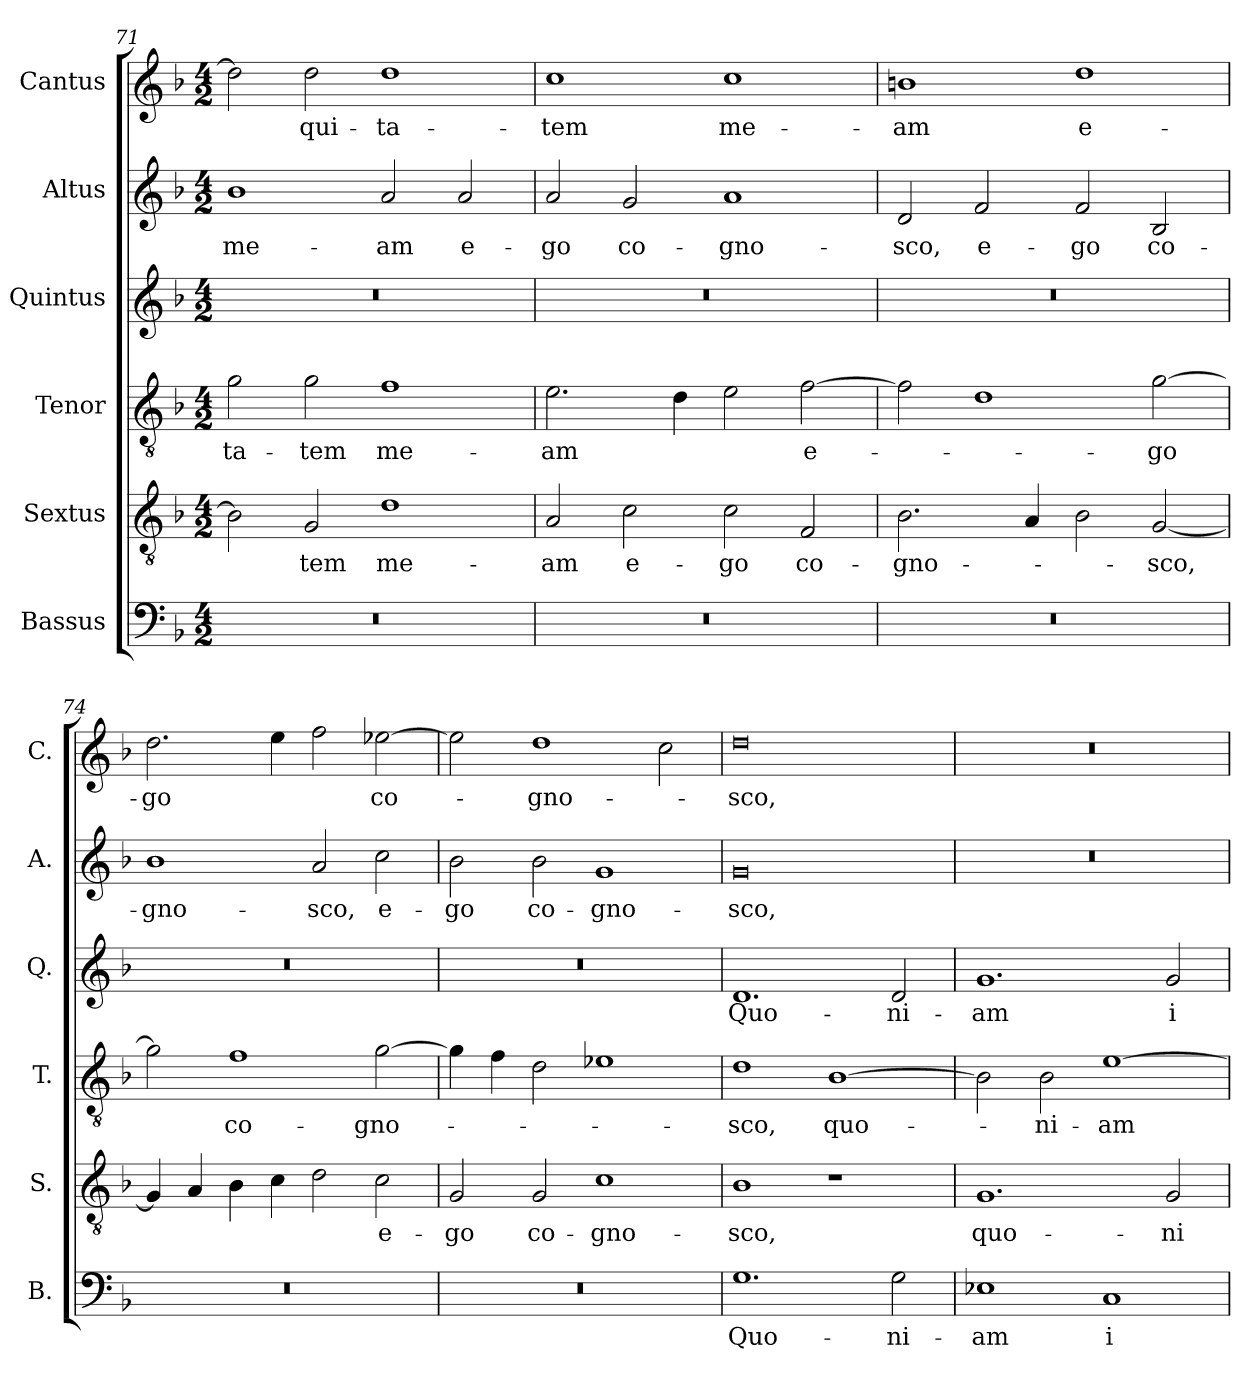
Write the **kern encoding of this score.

**kern	**text	**kern	**text	**kern	**text	**kern	**text	**kern	**text	**kern	**text
*part6	*part6	*part5	*part5	*part4	*part4	*part3	*part3	*part2	*part2	*part1	*part1
*staff6	*staff6	*staff5	*staff5	*staff4	*staff4	*staff3	*staff3	*staff2	*staff2	*staff1	*staff1
*I"Bassus	*	*I"Sextus	*	*I"Tenor	*	*I"Quintus	*	*I"Altus	*	*I"Cantus	*
*I'B.	*	*I'S.	*	*I'T.	*	*I'Q.	*	*I'A.	*	*I'C.	*
*clefF4	*	*clefGv2	*	*clefGv2	*	*clefG2	*	*clefG2	*	*clefG2	*
*k[b-]	*	*k[b-]	*	*k[b-]	*	*k[b-]	*	*k[b-]	*	*k[b-]	*
*M4/2	*	*M4/2	*	*M4/2	*	*M4/2	*	*M4/2	*	*M4/2	*
=71	=71	=71	=71	=71	=71	=71	=71	=71	=71	=71	=71
0r	.	2B-\]	.	2g\	-ta-	0r	.	1b-	me-	2dd\]	.
.	.	2G/	-tem	2g\	-tem	.	.	.	.	2dd\	-qui-
.	.	1d	me-	1f	me-	.	.	2a/	-am	1dd	-ta-
.	.	.	.	.	.	.	.	2a/	e-	.	.
=72	=72	=72	=72	=72	=72	=72	=72	=72	=72	=72	=72
0r	.	2A/	-am	2.e\	-am	0r	.	2a/	-go	1cc	-tem
.	.	2c\	e-	.	.	.	.	2g/	co-	.	.
.	.	.	.	4d\	.	.	.	.	.	.	.
.	.	2c\	-go	2e\	.	.	.	1a	-gno-	1cc	me-
.	.	2F/	co-	[2f\	e-	.	.	.	.	.	.
=73	=73	=73	=73	=73	=73	=73	=73	=73	=73	=73	=73
0r	.	2.B-\	-gno-	2f\]	.	0r	.	2d/	-sco,	1bn	-am
.	.	.	.	1d	.	.	.	2f/	e-	.	.
.	.	4A/	.	.	.	.	.	.	.	.	.
.	.	2B-\	.	.	.	.	.	2f/	-go	1dd	e-
.	.	[2G/	-sco,	[2g\	-go	.	.	2B-/	co-	.	.
=74	=74	=74	=74	=74	=74	=74	=74	=74	=74	=74	=74
0r	.	4G/]	.	2g\]	.	0r	.	1b-	-gno-	2.dd\	-go
.	.	4A/	.	.	.	.	.	.	.	.	.
.	.	4B-\	.	1f	co-	.	.	.	.	.	.
.	.	4c\	.	.	.	.	.	.	.	4ee\	.
.	.	2d\	.	.	.	.	.	2a/	-sco,	2ff\	.
.	.	2c\	e-	[2g\	-gno-	.	.	2cc\	e-	[2ee-X\	co-
=75	=75	=75	=75	=75	=75	=75	=75	=75	=75	=75	=75
0r	.	2G/	-go	4g\]	.	0r	.	2b-\	-go	2ee-\]	.
.	.	.	.	4f\	.	.	.	.	.	.	.
.	.	2G/	co-	2d\	.	.	.	2b-\	co-	1dd	-gno-
.	.	1c	-gno-	1e-X	.	.	.	1g	-gno-	.	.
.	.	.	.	.	.	.	.	.	.	2cc\	.
=76	=76	=76	=76	=76	=76	=76	=76	=76	=76	=76	=76
1.G	Quo-	1B-	-sco,	1d	-sco,	1.d	Quo-	0g	-sco,	0dd	-sco,
.	.	1r	.	[1B-	quo-	.	.	.	.	.	.
2G\	-ni-	.	.	.	.	2d/	-ni-	.	.	.	.
!!LO:PB:g=z
=77	=77	=77	=77	=77	=77	=77	=77	=77	=77	=77	=77
1E-X	-am	1.G	quo-	2B-\]	.	1.g	-am	0r	.	0r	.
.	.	.	.	2B-\	-ni-	.	.	.	.	.	.
1C	i-	.	.	[1e	-am	.	.	.	.	.	.
.	.	2G/	-ni-	.	.	2g/	i-	.	.	.	.
=	=	=	=	=	=	=	=	=	=	=	=
*-	*-	*-	*-	*-	*-	*-	*-	*-	*-	*-	*-
